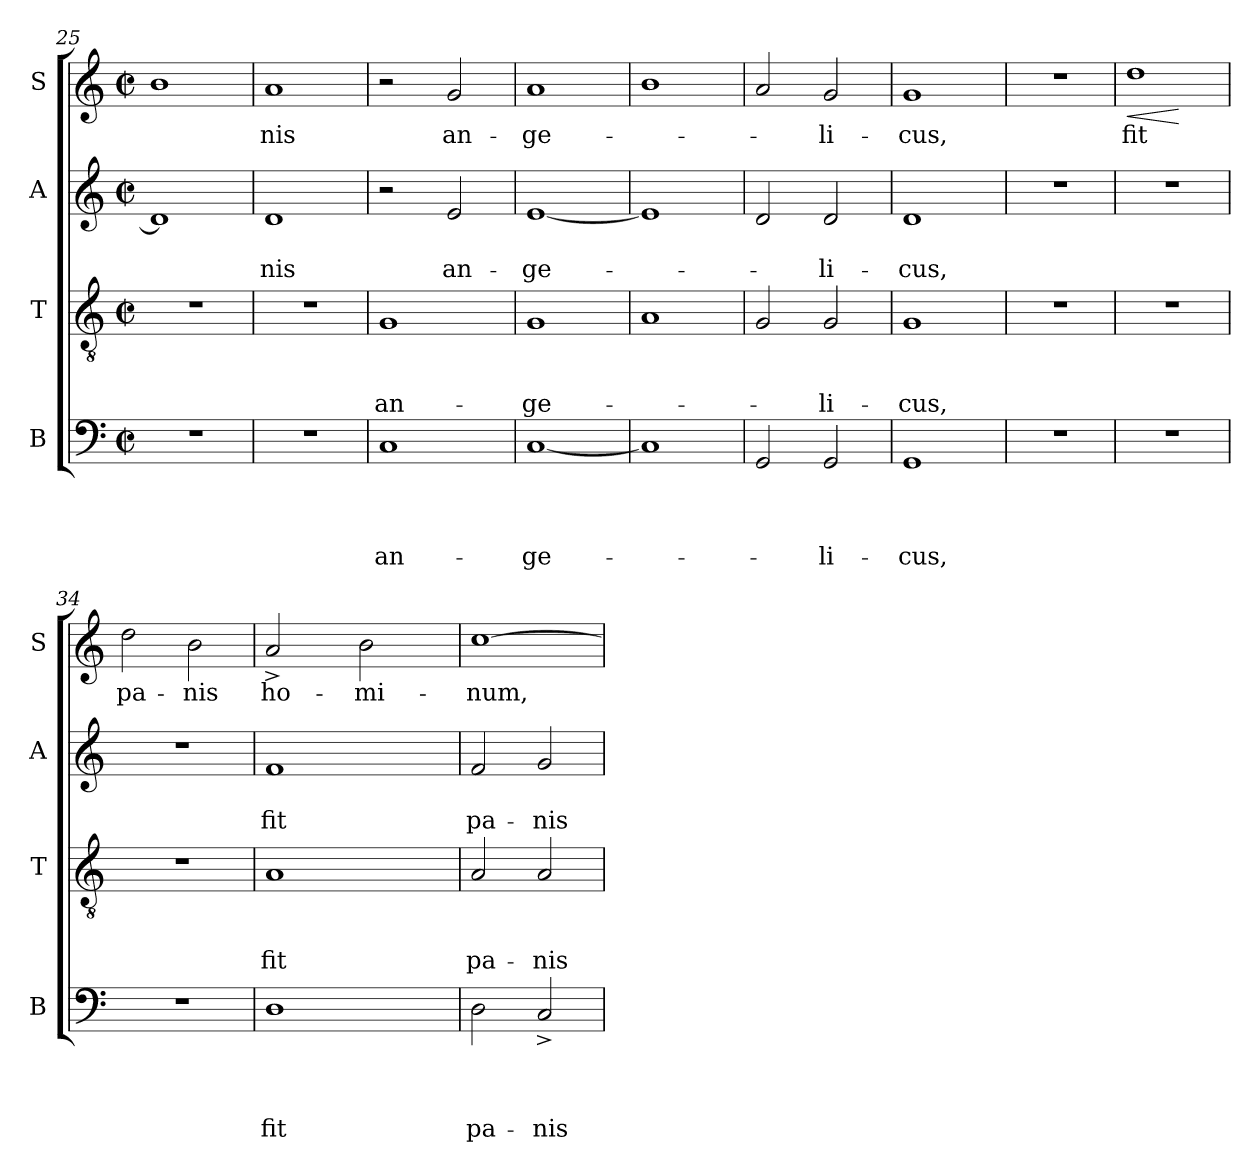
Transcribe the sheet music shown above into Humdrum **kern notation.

**kern	**text	**text	**text	**text	**kern	**text	**text	**text	**kern	**text	**text	**kern	**text	**dynam
*part4	*part4	*part4	*part4	*part4	*part3	*part3	*part3	*part3	*part2	*part2	*part2	*part1	*part1	*part1
*staff4	*staff4	*staff4	*staff4	*staff4	*staff3	*staff3	*staff3	*staff3	*staff2	*staff2	*staff2	*staff1	*staff1	*staff1
*I"B	*	*	*	*	*I"T	*	*	*	*I"A	*	*	*I"S	*	*
*I'B	*	*	*	*	*I'T	*	*	*	*I'A	*	*	*I'S	*	*
*clefF4	*	*	*	*	*clefGv2	*	*	*	*clefG2	*	*	*clefG2	*	*
*k[]	*	*	*	*	*k[]	*	*	*	*k[]	*	*	*k[]	*	*
*C:	*	*	*	*	*C:	*	*	*	*C:	*	*	*C:	*	*
*M2/2	*	*	*	*	*M2/2	*	*	*	*M2/2	*	*	*M2/2	*	*
*met(c|)	*	*	*	*	*met(c|)	*	*	*	*met(c|)	*	*	*met(c|)	*	*
=25	=25	=25	=25	=25	=25	=25	=25	=25	=25	=25	=25	=25	=25	=25
1r	.	.	.	.	1r	.	.	.	1d]	.	.	1b	.	.
=26	=26	=26	=26	=26	=26	=26	=26	=26	=26	=26	=26	=26	=26	=26
!	!	!	!	!	!	!	!	!	!	!	!LO:LY:b	!	!LO:LY:b	!
1r	.	.	.	.	1r	.	.	.	1d	.	-nis	1a	-nis	.
=27	=27	=27	=27	=27	=27	=27	=27	=27	=27	=27	=27	=27	=27	=27
!	!	!	!	!LO:LY:b	!	!	!	!LO:LY:b	!	!	!	!	!	!
1C	.	.	.	an-	1G	.	.	an-	2r	.	.	2r	.	.
!	!	!	!	!	!	!	!	!	!	!	!LO:LY:b	!	!LO:LY:b	!
.	.	.	.	.	.	.	.	.	2e/	.	an-	2g/	an-	.
=28	=28	=28	=28	=28	=28	=28	=28	=28	=28	=28	=28	=28	=28	=28
!	!	!	!	!LO:LY:b	!	!	!	!LO:LY:b	!	!	!LO:LY:b	!	!LO:LY:b	!
[<1C	.	.	.	-ge-	1G	.	.	-ge-	[<1e	.	-ge-	1a	-ge-	.
=29	=29	=29	=29	=29	=29	=29	=29	=29	=29	=29	=29	=29	=29	=29
1C]	.	.	.	.	1A	.	.	.	1e]	.	.	1b	.	.
=30	=30	=30	=30	=30	=30	=30	=30	=30	=30	=30	=30	=30	=30	=30
2GG/	.	.	.	.	2G/	.	.	.	2d/	.	.	2a/	.	.
!	!	!	!	!LO:LY:b	!	!	!	!LO:LY:b	!	!	!LO:LY:b	!	!LO:LY:b	!
2GG/	.	.	.	-li-	2G/	.	.	-li-	2d/	.	-li-	2g/	-li-	.
=31	=31	=31	=31	=31	=31	=31	=31	=31	=31	=31	=31	=31	=31	=31
!	!	!	!	!LO:LY:b	!	!	!	!LO:LY:b	!	!	!LO:LY:b	!	!LO:LY:b	!
1GG	.	.	.	-cus,	1G	.	.	-cus,	1d	.	-cus,	1g	-cus,	.
=32	=32	=32	=32	=32	=32	=32	=32	=32	=32	=32	=32	=32	=32	=32
1r	.	.	.	.	1r	.	.	.	1r	.	.	1r	.	.
=33	=33	=33	=33	=33	=33	=33	=33	=33	=33	=33	=33	=33	=33	=33
!	!	!	!	!	!	!	!	!	!	!	!	!	!LO:LY:b	!LO:HP:b
1r	.	.	.	.	1r	.	.	.	1r	.	.	1dd	fit	<
.	.	.	.	.	.	.	.	.	.	.	.	.	.	[
=34	=34	=34	=34	=34	=34	=34	=34	=34	=34	=34	=34	=34	=34	=34
!	!	!	!	!	!	!	!	!	!	!	!	!	!LO:LY:b	!
1r	.	.	.	.	1r	.	.	.	1r	.	.	2dd\	pa-	.
!	!	!	!	!	!	!	!	!	!	!	!	!	!LO:LY:b	!
.	.	.	.	.	.	.	.	.	.	.	.	2b\	-nis	.
!!LO:PB:g=z
=35	=35	=35	=35	=35	=35	=35	=35	=35	=35	=35	=35	=35	=35	=35
!	!	!	!	!LO:LY:b	!	!	!	!LO:LY:b	!	!	!LO:LY:b	!	!LO:LY:b	!
*^	*	*	*	*	*^	*	*	*	*^	*	*	*	*	*
1D	8ryy	.	.	.	fit	1A	8ryy	.	.	fit	1f	8ryy	.	fit	2a^</	ho-	.
.	32ryy	.	.	.	.	.	32ryy	.	.	.	.	32ryy	.	.	.	.	.
.	2ryy	.	.	.	.	.	2ryy	.	.	.	.	2ryy	.	.	.	.	.
!	!	!	!	!	!	!	!	!	!	!	!	!	!	!	!	!LO:LY:b	!
.	.	.	.	.	.	.	.	.	.	.	.	.	.	.	2b\	-mi-	.
.	4ryy	.	.	.	.	.	4ryy	.	.	.	.	4ryy	.	.	.	.	.
.	16.ryy	.	.	.	.	.	16.ryy	.	.	.	.	16.ryy	.	.	.	.	.
=36	=36	=36	=36	=36	=36	=36	=36	=36	=36	=36	=36	=36	=36	=36	=36	=36	=36
!	!	!	!	!	!LO:LY:b	!	!	!	!	!LO:LY:b	!	!	!	!LO:LY:b	!	!LO:LY:b	!
*v	*v	*	*	*	*	*	*	*	*	*	*v	*v	*	*	*	*	*
*	*	*	*	*	*v	*v	*	*	*	*	*	*	*	*	*
2D\	.	.	.	pa-	2A/	.	.	pa-	2f/	.	pa-	[>1cc	-num,	.
!	!	!	!	!LO:LY:b	!	!	!	!LO:LY:b	!	!	!LO:LY:b	!	!	!
2C^</	.	.	.	-nis	2A/	.	.	-nis	2g/	.	-nis	.	.	.
=	=	=	=	=	=	=	=	=	=	=	=	=	=	=
*-	*-	*-	*-	*-	*-	*-	*-	*-	*-	*-	*-	*-	*-	*-
